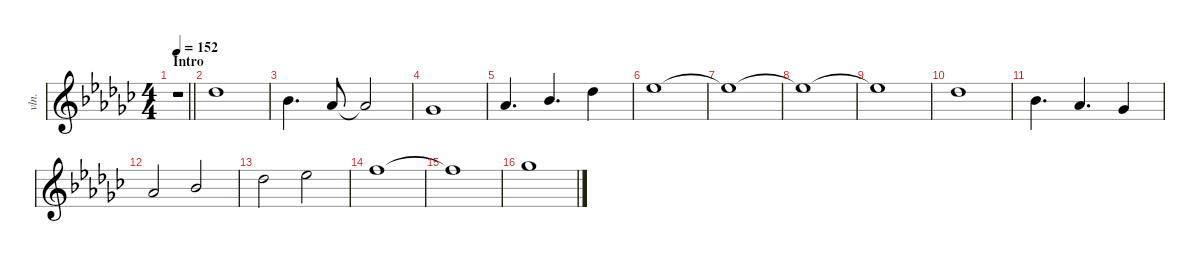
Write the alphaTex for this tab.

\defaultSystemsLayout 4
\hideDynamics
\bracketExtendMode nobrackets
\otherSystemsTrackNameOrientation horizontal
\track ("Keyboards 1-show" "vln.") {defaultSystemsLayout 4 instrument stringensemble1}
\staff {score}
\tuning (Eb4 Bb3 Gb3 Db3 Ab2 Eb2)
\ts (4 4)
\section ("" "Intro")
\ac
\tempo 152
\clef g2
\barLineRight lightlight
\ks gb
r.1{dy fff instrument stringensemble1 beam Down} |
10.1{acc b}.1{beam Down} |
7.1{acc b}.4{d beam Down} 5.1{acc b}.8{beam Up} 5.1{t acc b}.2{beam Up} |
3.1{acc b}.1{beam Up} |
5.1{acc b}.4{d beam Up} 7.1{acc b}.4{d beam Up} 10.1{acc b}.4{beam Down} |
12.1{acc b}.1{beam Down} |
12.1{t acc b}.1{beam Down} |
12.1{t acc b}.1{beam Down} |
12.1{t acc b}.1{beam Down} |
10.1{acc b}.1{beam Down} |
7.1{acc b}.4{d beam Down} 5.1{acc b}.4{d beam Up} 3.1{acc b}.4{beam Up} |
5.1{acc b}.2{beam Up} 7.1{acc b}.2{beam Up} |
10.1{acc b}.2{beam Down} 12.1{acc b}.2{beam Down} |
14.1{acc forcenatural}.1{beam Down} |
14.1{t acc forcenatural}.1{beam Down} |
15.1{acc b}.1{beam Down}
